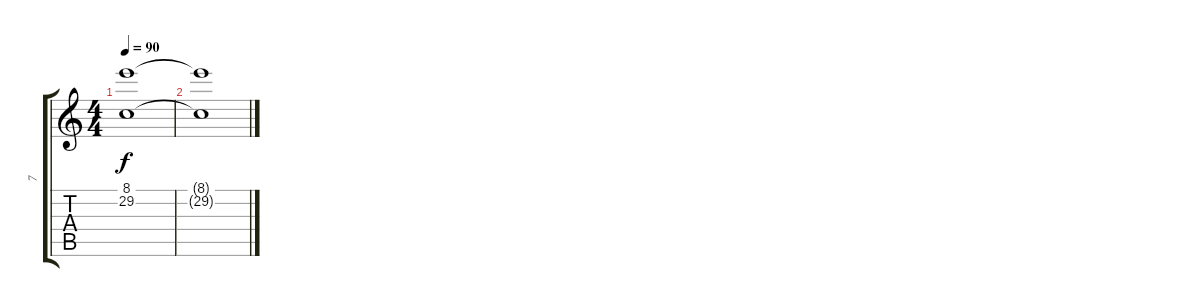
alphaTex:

\track ("7" "7") {instrument stringensemble1}
\staff {score tabs}
\tuning (E4 B3 G3 D3 A2 E2) {hide}
\ts (4 4)
\tempo 90
\clef g2
\ks c
(8.1{t} 29.2{t}).1{dy f} |
(8.1{t} 29.2{t}).1
